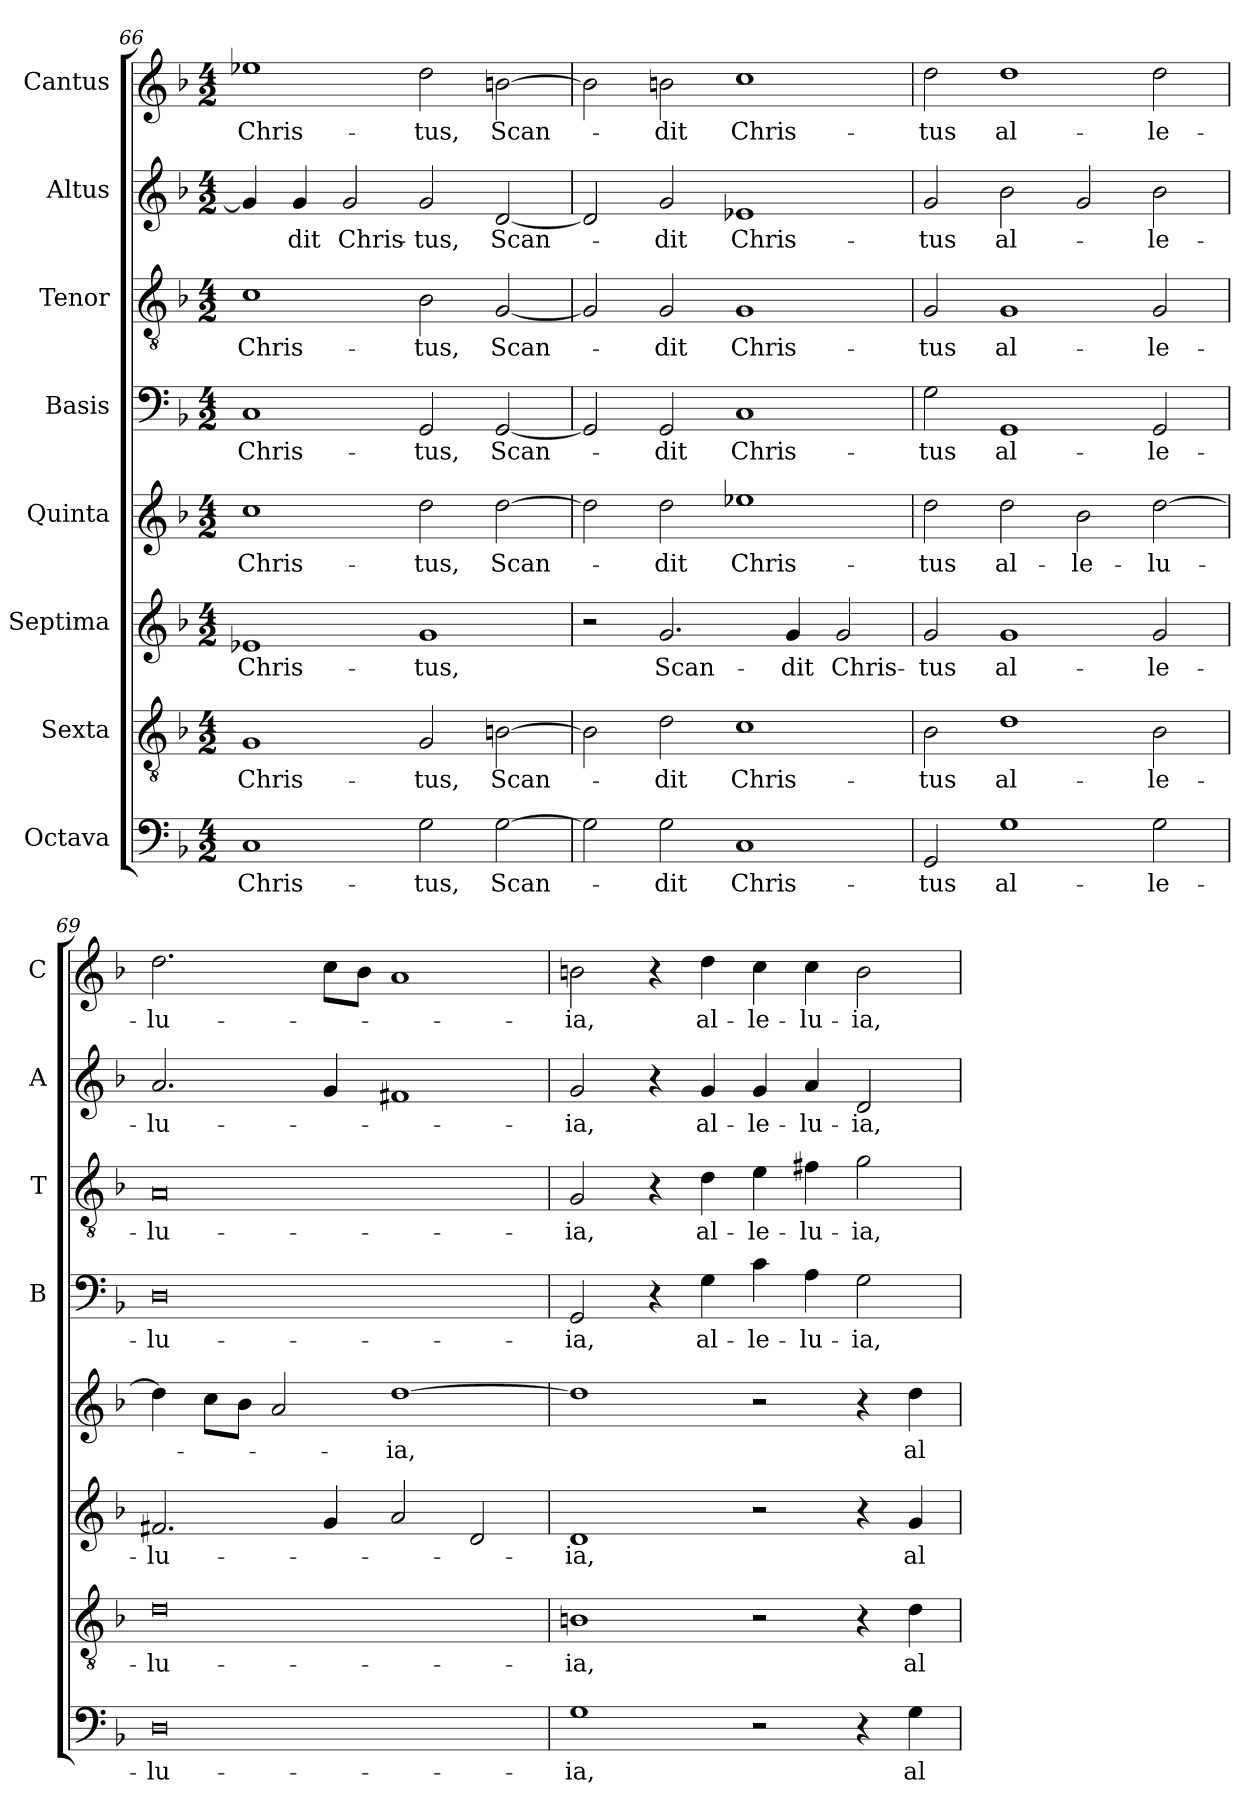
**kern	**text	**kern	**text	**kern	**text	**kern	**text	**kern	**text	**kern	**text	**kern	**text	**kern	**text
*part8	*part8	*part7	*part7	*part6	*part6	*part5	*part5	*part4	*part4	*part3	*part3	*part2	*part2	*part1	*part1
*staff8	*staff8	*staff7	*staff7	*staff6	*staff6	*staff5	*staff5	*staff4	*staff4	*staff3	*staff3	*staff2	*staff2	*staff1	*staff1
*I"Octava	*	*I"Sexta	*	*I"Septima	*	*I"Quinta	*	*I"Basis	*	*I"Tenor	*	*I"Altus	*	*I"Cantus	*
*	*	*	*	*	*	*	*	*I'B	*	*I'T	*	*I'A	*	*I'C	*
!!LO:LB:g=z
*clefF4	*	*clefGv2	*	*clefG2	*	*clefG2	*	*clefF4	*	*clefGv2	*	*clefG2	*	*clefG2	*
*k[b-]	*	*k[b-]	*	*k[b-]	*	*k[b-]	*	*k[b-]	*	*k[b-]	*	*k[b-]	*	*k[b-]	*
*F:	*	*F:	*	*F:	*	*F:	*	*F:	*	*F:	*	*F:	*	*F:	*
*M4/2	*	*M4/2	*	*M4/2	*	*M4/2	*	*M4/2	*	*M4/2	*	*M4/2	*	*M4/2	*
=66	=66	=66	=66	=66	=66	=66	=66	=66	=66	=66	=66	=66	=66	=66	=66
!	!LO:LY:b	!	!LO:LY:b	!	!LO:LY:b	!	!LO:LY:b	!	!LO:LY:b	!	!LO:LY:b	!	!	!	!LO:LY:b
1C	Chris-	1G	Chris-	1e-X	Chris-	1cc	Chris-	1C	Chris-	1c	Chris-	4g/]	.	1ee-X	Chris-
!	!	!	!	!	!	!	!	!	!	!	!	!	!LO:LY:b	!	!
.	.	.	.	.	.	.	.	.	.	.	.	4g/	-dit	.	.
!	!	!	!	!	!	!	!	!	!	!	!	!	!LO:LY:b	!	!
.	.	.	.	.	.	.	.	.	.	.	.	2g/	Chris-	.	.
!	!LO:LY:b	!	!LO:LY:b	!	!LO:LY:b	!	!LO:LY:b	!	!LO:LY:b	!	!LO:LY:b	!	!LO:LY:b	!	!LO:LY:b
2G\	-tus,	2G/	-tus,	1g	-tus,	2dd\	-tus,	2GG/	-tus,	2B-\	-tus,	2g/	-tus,	2dd\	-tus,
!	!LO:LY:b	!	!LO:LY:b	!	!	!	!LO:LY:b	!	!LO:LY:b	!	!LO:LY:b	!	!LO:LY:b	!	!LO:LY:b
[2G\	Scan-	[2Bn\	Scan-	.	.	[2dd\	Scan-	[2GG/	Scan-	[2G/	Scan-	[2d/	Scan-	[2bn\	Scan-
=67	=67	=67	=67	=67	=67	=67	=67	=67	=67	=67	=67	=67	=67	=67	=67
2G\]	.	2B\]	.	2r	.	2dd\]	.	2GG/]	.	2G/]	.	2d/]	.	2b\]	.
!	!LO:LY:b	!	!LO:LY:b	!	!LO:LY:b	!	!LO:LY:b	!	!LO:LY:b	!	!LO:LY:b	!	!LO:LY:b	!	!LO:LY:b
2G\	-dit	2d\	-dit	2.g/	Scan-	2dd\	-dit	2GG/	-dit	2G/	-dit	2g/	-dit	2bn\	-dit
!	!LO:LY:b	!	!LO:LY:b	!	!	!	!LO:LY:b	!	!LO:LY:b	!	!LO:LY:b	!	!LO:LY:b	!	!LO:LY:b
1C	Chris-	1c	Chris-	.	.	1ee-X	Chris-	1C	Chris-	1G	Chris-	1e-X	Chris-	1cc	Chris-
!	!	!	!	!	!LO:LY:b	!	!	!	!	!	!	!	!	!	!
.	.	.	.	4g/	-dit	.	.	.	.	.	.	.	.	.	.
!	!	!	!	!	!LO:LY:b	!	!	!	!	!	!	!	!	!	!
.	.	.	.	2g/	Chris-	.	.	.	.	.	.	.	.	.	.
=68	=68	=68	=68	=68	=68	=68	=68	=68	=68	=68	=68	=68	=68	=68	=68
!	!LO:LY:b	!	!LO:LY:b	!	!LO:LY:b	!	!LO:LY:b	!	!LO:LY:b	!	!LO:LY:b	!	!LO:LY:b	!	!LO:LY:b
2GG/	-tus	2B-\	-tus	2g/	-tus	2dd\	-tus	2G\	-tus	2G/	-tus	2g/	-tus	2dd\	-tus
!	!LO:LY:b	!	!LO:LY:b	!	!LO:LY:b	!	!LO:LY:b	!	!LO:LY:b	!	!LO:LY:b	!	!LO:LY:b	!	!LO:LY:b
1G	al-	1d	al-	1g	al-	2dd\	al-	1GG	al-	1G	al-	2b-\	al-	1dd	al-
!	!	!	!	!	!	!	!LO:LY:b	!	!	!	!	!	!	!	!
.	.	.	.	.	.	2b-\	-le-	.	.	.	.	2g/	.	.	.
!	!LO:LY:b	!	!LO:LY:b	!	!LO:LY:b	!	!LO:LY:b	!	!LO:LY:b	!	!LO:LY:b	!	!LO:LY:b	!	!LO:LY:b
2G\	-le-	2B-\	-le-	2g/	-le-	[2dd\	-lu-	2GG/	-le-	2G/	-le-	2b-\	-le-	2dd\	-le-
=69	=69	=69	=69	=69	=69	=69	=69	=69	=69	=69	=69	=69	=69	=69	=69
!	!LO:LY:b	!	!LO:LY:b	!	!LO:LY:b	!	!	!	!LO:LY:b	!	!LO:LY:b	!	!LO:LY:b	!	!LO:LY:b
0D	-lu-	0d	-lu-	2.f#X/	-lu-	4dd\]	.	0D	-lu-	0A	-lu-	2.a/	-lu-	2.dd\	-lu-
.	.	.	.	.	.	8cc\L	.	.	.	.	.	.	.	.	.
.	.	.	.	.	.	8b-\J	.	.	.	.	.	.	.	.	.
.	.	.	.	.	.	2a/	.	.	.	.	.	.	.	.	.
.	.	.	.	4g/	.	.	.	.	.	.	.	4g/	.	8cc\L	.
.	.	.	.	.	.	.	.	.	.	.	.	.	.	8b-\J	.
!	!	!	!	!	!	!	!LO:LY:b	!	!	!	!	!	!	!	!
.	.	.	.	2a/	.	[1dd	-ia,	.	.	.	.	1f#X	.	1a	.
.	.	.	.	2d/	.	.	.	.	.	.	.	.	.	.	.
!!LO:PB:g=z
=70	=70	=70	=70	=70	=70	=70	=70	=70	=70	=70	=70	=70	=70	=70	=70
!	!LO:LY:b	!	!LO:LY:b	!	!LO:LY:b	!	!	!	!LO:LY:b	!	!LO:LY:b	!	!LO:LY:b	!	!LO:LY:b
1G	-ia,	1Bn	-ia,	1d	-ia,	1dd]	.	2GG/	-ia,	2G/	-ia,	2g/	-ia,	2bn\	-ia,
.	.	.	.	.	.	.	.	4r	.	4r	.	4r	.	4r	.
!	!	!	!	!	!	!	!	!	!LO:LY:b	!	!LO:LY:b	!	!LO:LY:b	!	!LO:LY:b
.	.	.	.	.	.	.	.	4G\	al-	4d\	al-	4g/	al-	4dd\	al-
!	!	!	!	!	!	!	!	!	!LO:LY:b	!	!LO:LY:b	!	!LO:LY:b	!	!LO:LY:b
2r	.	2r	.	2r	.	2r	.	4c\	-le-	4e\	-le-	4g/	-le-	4cc\	-le-
!	!	!	!	!	!	!	!	!	!LO:LY:b	!	!LO:LY:b	!	!LO:LY:b	!	!LO:LY:b
.	.	.	.	.	.	.	.	4A\	-lu-	4f#X\	-lu-	4a/	-lu-	4cc\	-lu-
!	!	!	!	!	!	!	!	!	!LO:LY:b	!	!LO:LY:b	!	!LO:LY:b	!	!LO:LY:b
4r	.	4r	.	4r	.	4r	.	2G\	-ia,	2g\	-ia,	2d/	-ia,	2b\	-ia,
!	!LO:LY:b	!	!LO:LY:b	!	!LO:LY:b	!	!LO:LY:b	!	!	!	!	!	!	!	!
4G\	al-	4d\	al-	4g/	al-	4dd\	al-	.	.	.	.	.	.	.	.
=	=	=	=	=	=	=	=	=	=	=	=	=	=	=	=
*-	*-	*-	*-	*-	*-	*-	*-	*-	*-	*-	*-	*-	*-	*-	*-
